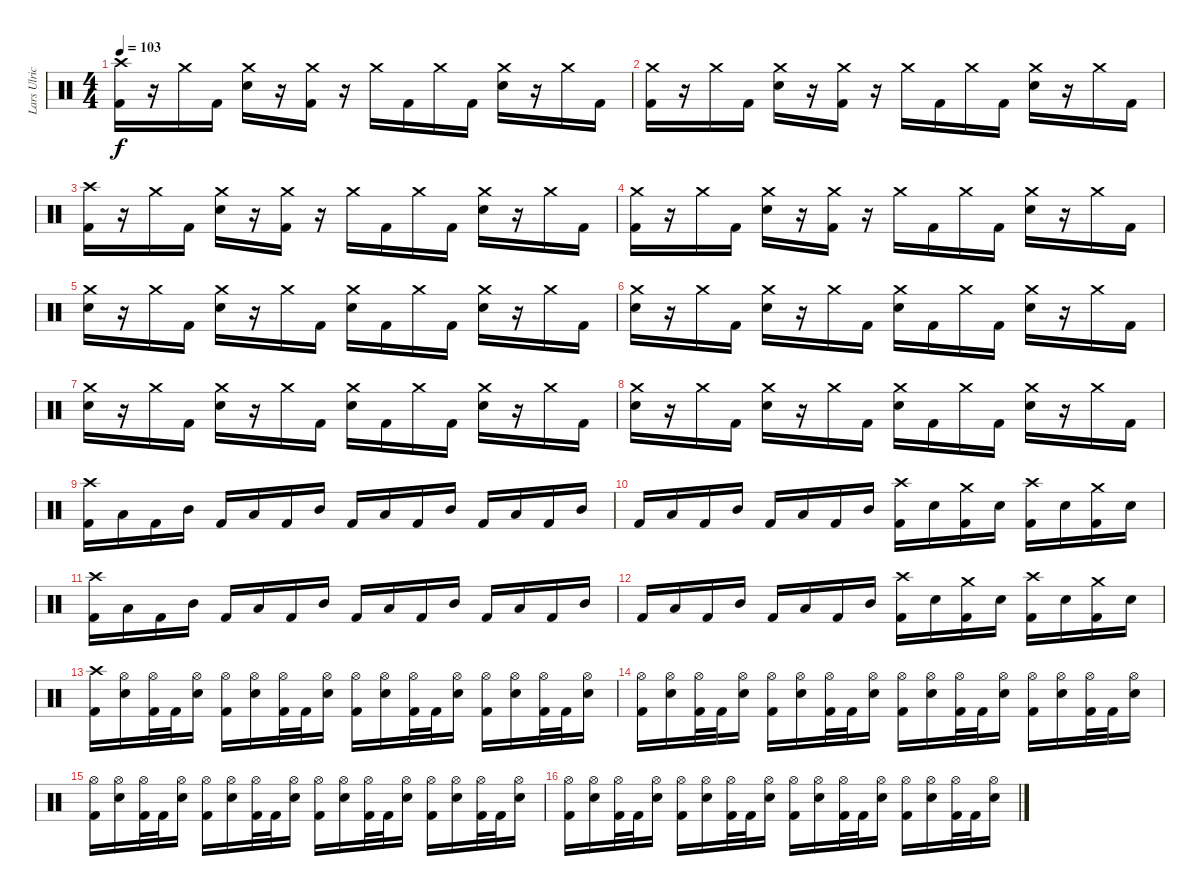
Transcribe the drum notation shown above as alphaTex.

\track ("Lars Ulrich" "Lars Ulric") {instrument percussion}
\staff {score}
\articulation defaults
\ts (4 4)
\tempo 103
\clef neutral
\ks c
("Crash high (hit)" "Kick (hit) 2").16{dy f} r.16 "Crash medium (hit)".16 "Kick (hit) 2".16 ("Crash medium (hit)" "Snare (hit) 2").16 r.16 ("Crash medium (hit)" "Kick (hit) 2").16 r.16 "Crash medium (hit)".16 "Kick (hit) 2".16 "Crash medium (hit)".16 "Kick (hit) 2".16 ("Crash medium (hit)" "Snare (hit) 2").16 r.16 "Crash medium (hit)".16 "Kick (hit) 2".16 |
("Crash medium (hit)" "Kick (hit) 2").16 r.16 "Crash medium (hit)".16 "Kick (hit) 2".16 ("Crash medium (hit)" "Snare (hit) 2").16 r.16 ("Crash medium (hit)" "Kick (hit) 2").16 r.16 "Crash medium (hit)".16 "Kick (hit) 2".16 "Crash medium (hit)".16 "Kick (hit) 2".16 ("Crash medium (hit)" "Snare (hit) 2").16 r.16 "Crash medium (hit)".16 "Kick (hit) 2".16 |
("Crash high (hit)" "Kick (hit) 2").16 r.16 "Crash medium (hit)".16 "Kick (hit) 2".16 ("Crash medium (hit)" "Snare (hit) 2").16 r.16 ("Crash medium (hit)" "Kick (hit) 2").16 r.16 "Crash medium (hit)".16 "Kick (hit) 2".16 "Crash medium (hit)".16 "Kick (hit) 2".16 ("Crash medium (hit)" "Snare (hit) 2").16 r.16 "Crash medium (hit)".16 "Kick (hit) 2".16 |
("Crash medium (hit)" "Kick (hit) 2").16 r.16 "Crash medium (hit)".16 "Kick (hit) 2".16 ("Crash medium (hit)" "Snare (hit) 2").16 r.16 ("Crash medium (hit)" "Kick (hit) 2").16 r.16 "Crash medium (hit)".16 "Kick (hit) 2".16 "Crash medium (hit)".16 "Kick (hit) 2".16 ("Crash medium (hit)" "Snare (hit) 2").16 r.16 "Crash medium (hit)".16 "Kick (hit) 2".16 |
("Crash medium (hit)" "Snare (hit) 2").16 r.16 "Crash medium (hit)".16 "Kick (hit) 2".16 ("Crash medium (hit)" "Snare (hit) 2").16 r.16 "Crash medium (hit)".16 "Kick (hit) 2".16 ("Crash medium (hit)" "Snare (hit) 2").16 "Kick (hit) 2".16 "Crash medium (hit)".16 "Kick (hit) 2".16 ("Crash medium (hit)" "Snare (hit) 2").16 r.16 "Crash medium (hit)".16 "Kick (hit) 2".16 |
("Crash medium (hit)" "Snare (hit) 2").16 r.16 "Crash medium (hit)".16 "Kick (hit) 2".16 ("Crash medium (hit)" "Snare (hit) 2").16 r.16 "Crash medium (hit)".16 "Kick (hit) 2".16 ("Crash medium (hit)" "Snare (hit) 2").16 "Kick (hit) 2".16 "Crash medium (hit)".16 "Kick (hit) 2".16 ("Crash medium (hit)" "Snare (hit) 2").16 r.16 "Crash medium (hit)".16 "Kick (hit) 2".16 |
("Crash medium (hit)" "Snare (hit) 2").16 r.16 "Crash medium (hit)".16 "Kick (hit) 2".16 ("Crash medium (hit)" "Snare (hit) 2").16 r.16 "Crash medium (hit)".16 "Kick (hit) 2".16 ("Crash medium (hit)" "Snare (hit) 2").16 "Kick (hit) 2".16 "Crash medium (hit)".16 "Kick (hit) 2".16 ("Crash medium (hit)" "Snare (hit) 2").16 r.16 "Crash medium (hit)".16 "Kick (hit) 2".16 |
("Crash medium (hit)" "Snare (hit) 2").16 r.16 "Crash medium (hit)".16 "Kick (hit) 2".16 ("Crash medium (hit)" "Snare (hit) 2").16 r.16 "Crash medium (hit)".16 "Kick (hit) 2".16 ("Crash medium (hit)" "Snare (hit) 2").16 "Kick (hit) 2".16 "Crash medium (hit)".16 "Kick (hit) 2".16 ("Crash medium (hit)" "Snare (hit) 2").16 r.16 "Crash medium (hit)".16 "Kick (hit) 2".16 |
("Crash high (hit)" "Kick (hit) 2").16 "Low Tom (hit)".16 "Kick (hit) 2".16 "Mid Tom (hit)".16 "Kick (hit) 2".16 "Low Tom (hit)".16 "Kick (hit) 2".16 "Mid Tom (hit)".16 "Kick (hit) 2".16 "Low Tom (hit)".16 "Kick (hit) 2".16 "Mid Tom (hit)".16 "Kick (hit) 2".16 "Low Tom (hit)".16 "Kick (hit) 2".16 "Mid Tom (hit)".16 |
"Kick (hit) 2".16 "Low Tom (hit)".16 "Kick (hit) 2".16 "Mid Tom (hit)".16 "Kick (hit) 2".16 "Low Tom (hit)".16 "Kick (hit) 2".16 "Mid Tom (hit)".16 ("Crash high (hit)" "Kick (hit) 2").16 "Snare (hit) 2".16 ("Crash medium (hit)" "Kick (hit) 2").16 "Snare (hit) 2".16 ("Crash high (hit)" "Kick (hit) 2").16 "Snare (hit) 2".16 ("Crash medium (hit)" "Kick (hit) 2").16 "Snare (hit) 2".16 |
("Crash high (hit)" "Kick (hit) 2").16 "Low Tom (hit)".16 "Kick (hit) 2".16 "Mid Tom (hit)".16 "Kick (hit) 2".16 "Low Tom (hit)".16 "Kick (hit) 2".16 "Mid Tom (hit)".16 "Kick (hit) 2".16 "Low Tom (hit)".16 "Kick (hit) 2".16 "Mid Tom (hit)".16 "Kick (hit) 2".16 "Low Tom (hit)".16 "Kick (hit) 2".16 "Mid Tom (hit)".16 |
"Kick (hit) 2".16 "Low Tom (hit)".16 "Kick (hit) 2".16 "Mid Tom (hit)".16 "Kick (hit) 2".16 "Low Tom (hit)".16 "Kick (hit) 2".16 "Mid Tom (hit)".16 ("Crash high (hit)" "Kick (hit) 2").16 "Snare (hit) 2".16 ("Crash medium (hit)" "Kick (hit) 2").16 "Snare (hit) 2".16 ("Crash high (hit)" "Kick (hit) 2").16 "Snare (hit) 2".16 ("Crash medium (hit)" "Kick (hit) 2").16 "Snare (hit) 2".16 |
("Crash high (hit)" "Kick (hit) 2").16 ("Hi-Hat (open)" "Snare (hit) 2").16 ("Hi-Hat (open)" "Kick (hit) 2").32 "Kick (hit) 2".32 ("Hi-Hat (open)" "Snare (hit) 2").16 ("Hi-Hat (open)" "Kick (hit) 2").16 ("Hi-Hat (open)" "Snare (hit) 2").16 ("Hi-Hat (open)" "Kick (hit) 2").32 "Kick (hit) 2".32 ("Hi-Hat (open)" "Snare (hit) 2").16 ("Hi-Hat (open)" "Kick (hit) 2").16 ("Hi-Hat (open)" "Snare (hit) 2").16 ("Hi-Hat (open)" "Kick (hit) 2").32 "Kick (hit) 2".32 ("Hi-Hat (open)" "Snare (hit) 2").16 ("Hi-Hat (open)" "Kick (hit) 2").16 ("Hi-Hat (open)" "Snare (hit) 2").16 ("Hi-Hat (open)" "Kick (hit) 2").32 "Kick (hit) 2".32 ("Hi-Hat (open)" "Snare (hit) 2").16 |
("Hi-Hat (open)" "Kick (hit) 2").16 ("Hi-Hat (open)" "Snare (hit) 2").16 ("Hi-Hat (open)" "Kick (hit) 2").32 "Kick (hit) 2".32 ("Hi-Hat (open)" "Snare (hit) 2").16 ("Hi-Hat (open)" "Kick (hit) 2").16 ("Hi-Hat (open)" "Snare (hit) 2").16 ("Hi-Hat (open)" "Kick (hit) 2").32 "Kick (hit) 2".32 ("Hi-Hat (open)" "Snare (hit) 2").16 ("Hi-Hat (open)" "Kick (hit) 2").16 ("Hi-Hat (open)" "Snare (hit) 2").16 ("Hi-Hat (open)" "Kick (hit) 2").32 "Kick (hit) 2".32 ("Hi-Hat (open)" "Snare (hit) 2").16 ("Hi-Hat (open)" "Kick (hit) 2").16 ("Hi-Hat (open)" "Snare (hit) 2").16 ("Hi-Hat (open)" "Kick (hit) 2").32 "Kick (hit) 2".32 ("Hi-Hat (open)" "Snare (hit) 2").16 |
("Hi-Hat (open)" "Kick (hit) 2").16 ("Hi-Hat (open)" "Snare (hit) 2").16 ("Hi-Hat (open)" "Kick (hit) 2").32 "Kick (hit) 2".32 ("Hi-Hat (open)" "Snare (hit) 2").16 ("Hi-Hat (open)" "Kick (hit) 2").16 ("Hi-Hat (open)" "Snare (hit) 2").16 ("Hi-Hat (open)" "Kick (hit) 2").32 "Kick (hit) 2".32 ("Hi-Hat (open)" "Snare (hit) 2").16 ("Hi-Hat (open)" "Kick (hit) 2").16 ("Hi-Hat (open)" "Snare (hit) 2").16 ("Hi-Hat (open)" "Kick (hit) 2").32 "Kick (hit) 2".32 ("Hi-Hat (open)" "Snare (hit) 2").16 ("Hi-Hat (open)" "Kick (hit) 2").16 ("Hi-Hat (open)" "Snare (hit) 2").16 ("Hi-Hat (open)" "Kick (hit) 2").32 "Kick (hit) 2".32 ("Hi-Hat (open)" "Snare (hit) 2").16 |
("Hi-Hat (open)" "Kick (hit) 2").16 ("Hi-Hat (open)" "Snare (hit) 2").16 ("Hi-Hat (open)" "Kick (hit) 2").32 "Kick (hit) 2".32 ("Hi-Hat (open)" "Snare (hit) 2").16 ("Hi-Hat (open)" "Kick (hit) 2").16 ("Hi-Hat (open)" "Snare (hit) 2").16 ("Hi-Hat (open)" "Kick (hit) 2").32 "Kick (hit) 2".32 ("Hi-Hat (open)" "Snare (hit) 2").16 ("Hi-Hat (open)" "Kick (hit) 2").16 ("Hi-Hat (open)" "Snare (hit) 2").16 ("Hi-Hat (open)" "Kick (hit) 2").32 "Kick (hit) 2".32 ("Hi-Hat (open)" "Snare (hit) 2").16 ("Hi-Hat (open)" "Kick (hit) 2").16 ("Hi-Hat (open)" "Snare (hit) 2").16 ("Hi-Hat (open)" "Kick (hit) 2").32 "Kick (hit) 2".32 ("Hi-Hat (open)" "Snare (hit) 2").16
